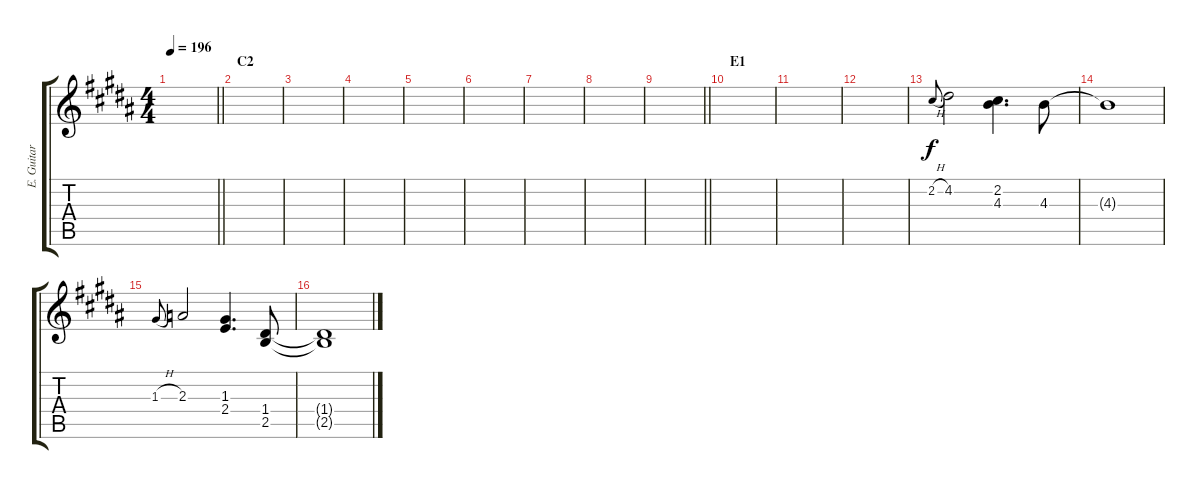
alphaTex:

\track ("E. Guitar III" "E. Guitar ") {instrument overdrivenguitar}
\staff {score tabs}
\tuning (E4 B3 G3 D3 A2 E2) {hide}
\ts (4 4)
\tempo 196
\clef g2
\barLineRight lightlight
\ks b
|
\section ("" "C2")
|
|
|
|
|
|
|
\barLineRight lightlight
|
\section ("" "E1")
|
|
|
2.2{h}.8{gr onbeat} 4.2.2 (2.2 4.3).4{d} 4.3.8 |
4.3{t}.1 |
1.3{h}.8{gr onbeat} 2.3.2 (1.3 2.4).4{d} (1.4 2.5).8 |
(1.4{t} 2.5{t}).1
